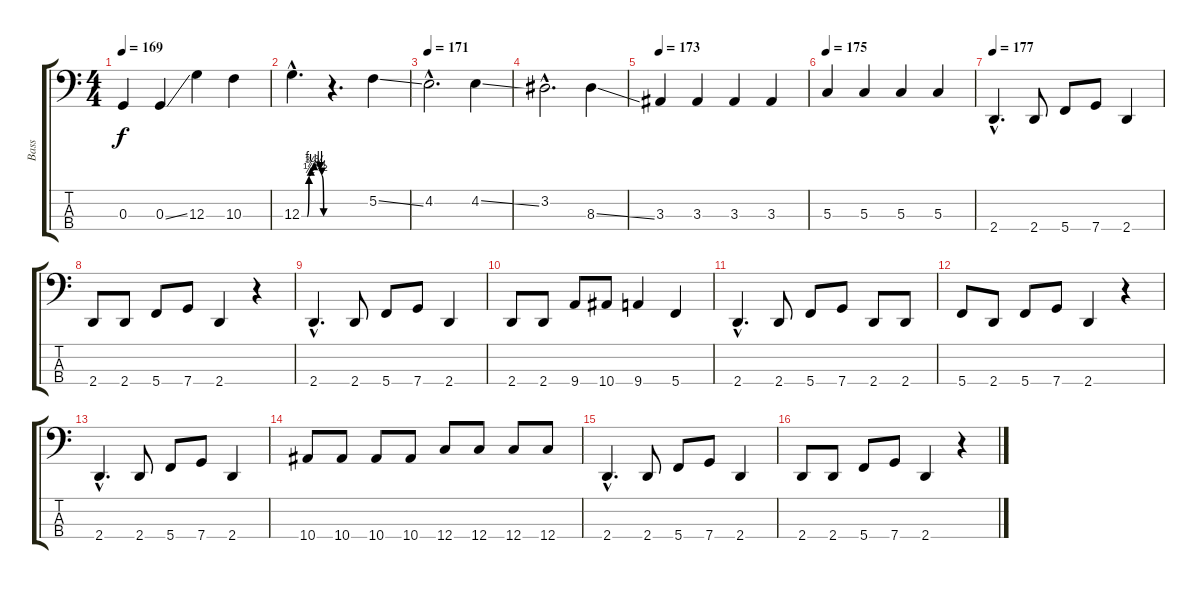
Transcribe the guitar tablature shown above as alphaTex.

\track ("Bass" "Bass") {instrument electricbasspick}
\staff {score tabs}
\tuning (F2 C2 G1 C1) {hide}
\ts (4 4)
\tempo 169
\clef f4
\ks c
0.3.4{dy f} 0.3{ss}.4 12.3.4 10.3.4 |
12.3{be (custom 0 0 10 0 15 0 20 2 25 3 34 4 40 4 50 3 55 2 60 0) hac}.4{d} r.4{d} 5.2{ss}.4 |
\tempo 171
4.2{hac}.2{d} 4.2{ss}.4 |
3.2{hac}.2{d} 8.3{ss}.4 |
\tempo 173
3.3.4 3.3.4 3.3.4 3.3.4 |
\tempo 175
5.3.4 5.3.4 5.3.4 5.3.4 |
\tempo 177
2.4{hac}.4{d} 2.4.8 5.4.8 7.4.8 2.4.4 |
2.4.8 2.4.8 5.4.8 7.4.8 2.4.4 r.4 |
2.4{hac}.4{d} 2.4.8 5.4.8 7.4.8 2.4.4 |
2.4.8 2.4.8 9.4.8 10.4.8 9.4.4 5.4.4 |
2.4{hac}.4{d} 2.4.8 5.4.8 7.4.8 2.4.8 2.4.8 |
5.4.8 2.4.8 5.4.8 7.4.8 2.4.4 r.4 |
2.4{hac}.4{d} 2.4.8 5.4.8 7.4.8 2.4.4 |
10.4.8 10.4.8 10.4.8 10.4.8 12.4.8 12.4.8 12.4.8 12.4.8 |
2.4{hac}.4{d} 2.4.8 5.4.8 7.4.8 2.4.4 |
2.4.8 2.4.8 5.4.8 7.4.8 2.4.4 r.4
